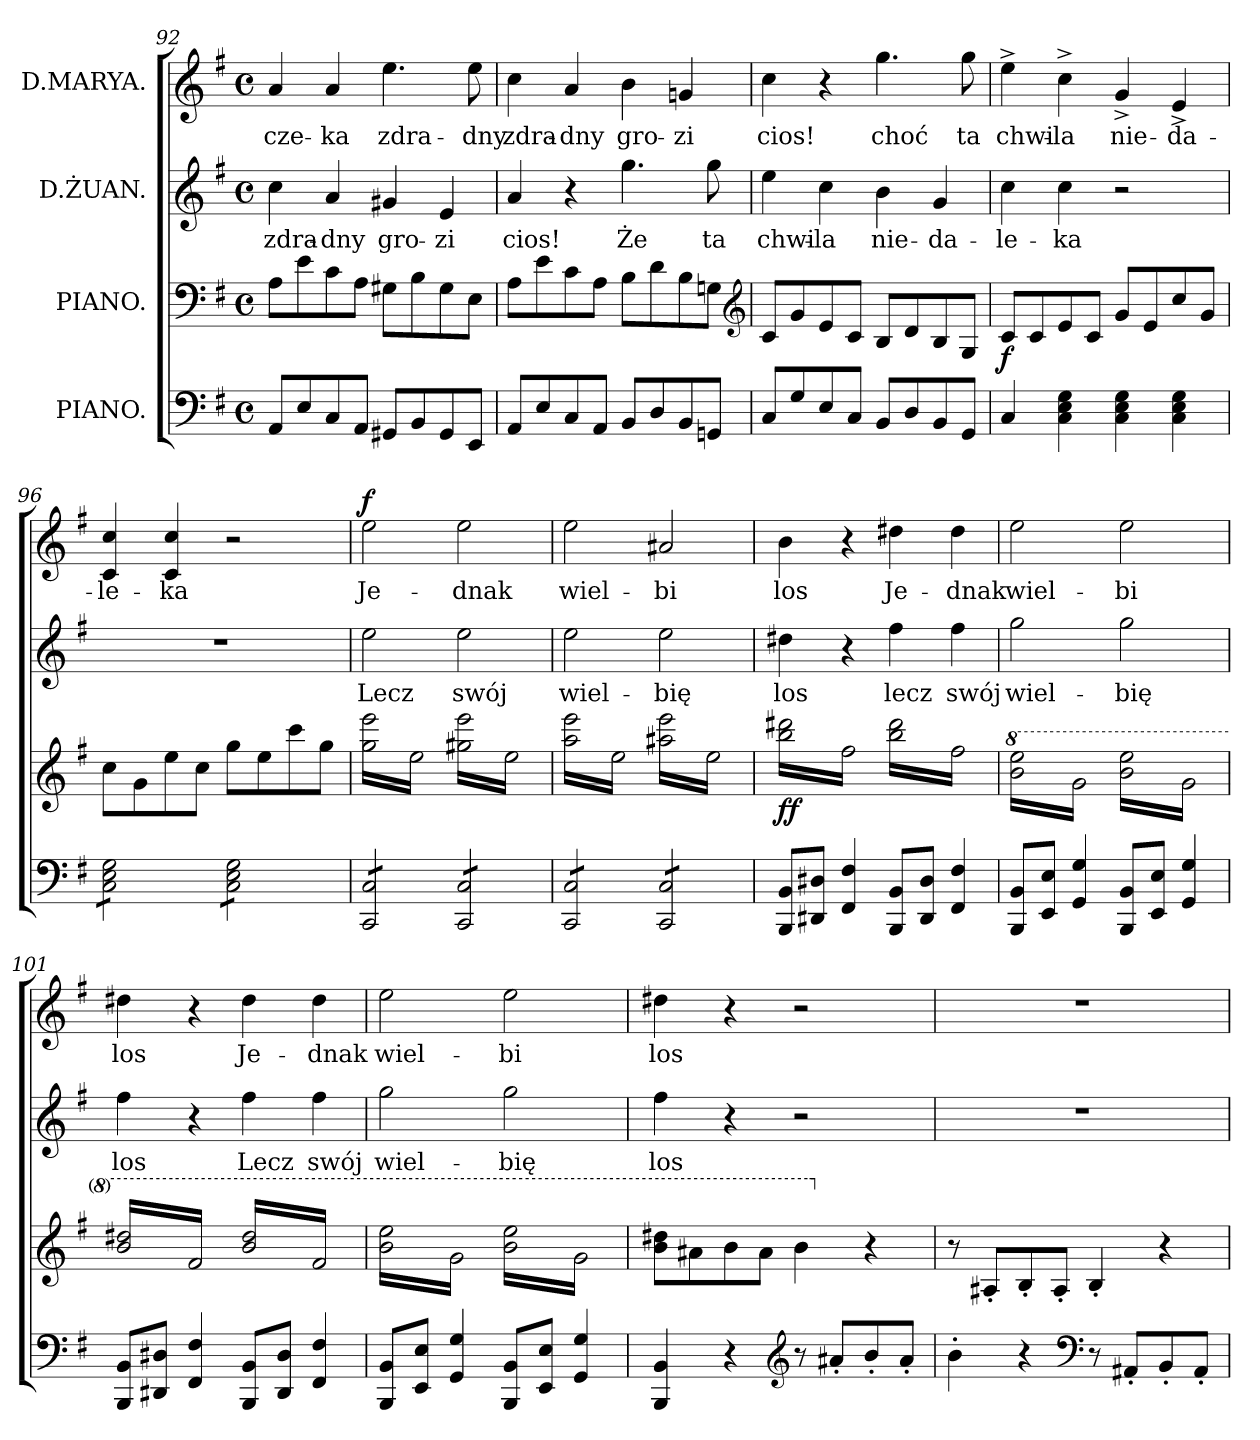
**kern	**kern	**dynam	**kern	**text	**kern	**text	**dynam
*part4	*part3	*part3	*part2	*part2	*part1	*part1	*part1
*staff4	*staff3	*staff3	*staff2	*staff2	*staff1	*staff1	*staff1
*I"PIANO.	*I"PIANO.	*	*I"D.ŻUAN.	*	*I"D.MARYA.	*	*
*clefF4	*clefF4	*	*clefG2	*	*clefG2	*	*
*k[f#]	*k[f#]	*	*k[f#]	*	*k[f#]	*	*
*M4/4	*M4/4	*	*M4/4	*	*M4/4	*	*
*met(c)	*met(c)	*	*met(c)	*	*met(c)	*	*
=92	=92	=92	=92	=92	=92	=92	=92
8AA/L	8A\L	.	4cc\	zdra-	4a/	cze-	.
8E/	8e\	.	.	.	.	.	.
8C/	8c\	.	4a/	-dny	4a/	-ka	.
8AA/J	8A\J	.	.	.	.	.	.
8GG#X/L	8G#X\L	.	4g#X/	gro-	4.ee\	zdra-	.
8BB/	8B\	.	.	.	.	.	.
8GG#/	8G#\	.	4e/	-zi	.	.	.
8EE/J	8E\J	.	.	.	8ee\	-dny	.
=93	=93	=93	=93	=93	=93	=93	=93
8AA/L	8A\L	.	4a/	cios!	4cc\	zdra-	.
8E/	8e\	.	.	.	.	.	.
8C/	8c\	.	4r	.	4a/	-dny	.
8AA/J	8A\J	.	.	.	.	.	.
8BB/L	8B\L	.	4.gg\	Że	4b\	gro-	.
8D/	8d\	.	.	.	.	.	.
8BB/	8B\	.	.	.	4gn/	-zi	.
8GGn/J	8Gn\J	.	8gg\	ta	.	.	.
*	*clefG2	*	*	*	*	*	*
=94	=94	=94	=94	=94	=94	=94	=94
8C/L	8c/L	.	4ee\	chwi-	4cc\	cios!	.
8G/	8g/	.	.	.	.	.	.
8E/	8e/	.	4cc\	-la	4r	.	.
8C/J	8c/J	.	.	.	.	.	.
8BB/L	8B/L	.	4b\	nie-	4.gg\	choć	.
8D/	8d/	.	.	.	.	.	.
8BB/	8B/	.	4g/	-da-	.	.	.
8GG/J	8G/J	.	.	.	8gg\	ta	.
=95	=95	=95	=95	=95	=95	=95	=95
4C/	8c/L	f	4cc\	-le-	4ee^\	chwi-	.
.	8c/	.	.	.	.	.	.
4C\ 4E\ 4G\	8e/	.	4cc\	-ka	4cc^\	-la	.
.	8c/J	.	.	.	.	.	.
4C\ 4E\ 4G\	8g/L	.	2r	.	4g^>/	nie-	.
.	8e/	.	.	.	.	.	.
4C\ 4E\ 4G\	8cc/	.	.	.	4e^>/	-da-	.
.	8g/J	.	.	.	.	.	.
=96	=96	=96	=96	=96	=96	=96	=96
*tremolo	*	*	*	*	*	*	*
8C\ 8E\ 8G\L	8cc\L	.	1r	.	4c/ 4cc/	-le-	.
8C\ 8E\ 8G\	8g\	.	.	.	.	.	.
8C\ 8E\ 8G\	8ee\	.	.	.	4c/ 4cc/	-ka	.
8C\ 8E\ 8G\J	8cc\J	.	.	.	.	.	.
8C\ 8E\ 8G\L	8gg\L	.	.	.	2r	.	.
8C\ 8E\ 8G\	8ee\	.	.	.	.	.	.
8C\ 8E\ 8G\	8ccc\	.	.	.	.	.	.
8C\ 8E\ 8G\J	8gg\J	.	.	.	.	.	.
=97	=97	=97	=97	=97	=97	=97	=97
!	!	!	!	!	!	!	!LO:DY:b
*	*tremolo	*	*	*	*	*	*
8CC/ 8C/L	16gg\ 16eee\LL	.	2ee\	Lecz	2ee\	Je-	f
.	16ee\	.	.	.	.	.	.
8CC/ 8C/	16gg\ 16eee\	.	.	.	.	.	.
.	16ee\	.	.	.	.	.	.
8CC/ 8C/	16gg\ 16eee\	.	.	.	.	.	.
.	16ee\	.	.	.	.	.	.
8CC/ 8C/J	16gg\ 16eee\	.	.	.	.	.	.
.	16ee\JJ	.	.	.	.	.	.
8CC/ 8C/L	16gg#X\ 16eee\LL	.	2ee\	swój	2ee\	-dnak	.
.	16ee\	.	.	.	.	.	.
8CC/ 8C/	16gg#X\ 16eee\	.	.	.	.	.	.
.	16ee\	.	.	.	.	.	.
8CC/ 8C/	16gg#X\ 16eee\	.	.	.	.	.	.
.	16ee\	.	.	.	.	.	.
8CC/ 8C/J	16gg#X\ 16eee\	.	.	.	.	.	.
.	16ee\JJ	.	.	.	.	.	.
=98	=98	=98	=98	=98	=98	=98	=98
8CC/ 8C/L	16aa\ 16eee\LL	.	2ee\	wiel-	2ee\	wiel-	.
.	16ee\	.	.	.	.	.	.
8CC/ 8C/	16aa\ 16eee\	.	.	.	.	.	.
.	16ee\	.	.	.	.	.	.
8CC/ 8C/	16aa\ 16eee\	.	.	.	.	.	.
.	16ee\	.	.	.	.	.	.
8CC/ 8C/J	16aa\ 16eee\	.	.	.	.	.	.
.	16ee\JJ	.	.	.	.	.	.
8CC/ 8C/L	16aa#X\ 16eee\LL	.	2ee\	-bię	2a#X/	-bi	.
.	16ee\	.	.	.	.	.	.
8CC/ 8C/	16aa#X\ 16eee\	.	.	.	.	.	.
.	16ee\	.	.	.	.	.	.
8CC/ 8C/	16aa#X\ 16eee\	.	.	.	.	.	.
.	16ee\	.	.	.	.	.	.
8CC/ 8C/J	16aa#X\ 16eee\	.	.	.	.	.	.
*Xtremolo	*	*	*	*	*	*	*
.	16ee\JJ	.	.	.	.	.	.
=99	=99	=99	=99	=99	=99	=99	=99
8BBB/ 8BB/L	16bb\ 16ddd#X\LL	ff	4dd#X\	los	4b\	los	.
.	16ff#\	.	.	.	.	.	.
8DD#X/ 8D#X/J	16bb\ 16ddd#X\	.	.	.	.	.	.
.	16ff#\	.	.	.	.	.	.
4FF#/ 4F#/	16bb\ 16ddd#X\	.	4r	.	4r	.	.
.	16ff#\	.	.	.	.	.	.
.	16bb\ 16ddd#X\	.	.	.	.	.	.
.	16ff#\JJ	.	.	.	.	.	.
8BBB/ 8BB/L	16bb\ 16ddd#\LL	.	4ff#\	lecz	4dd#X\	Je-	.
.	16ff#\	.	.	.	.	.	.
8DD#/ 8D#/J	16bb\ 16ddd#\	.	.	.	.	.	.
.	16ff#\	.	.	.	.	.	.
4FF#/ 4F#/	16bb\ 16ddd#\	.	4ff#\	swój	4dd#\	-dnak	.
.	16ff#\	.	.	.	.	.	.
.	16bb\ 16ddd#\	.	.	.	.	.	.
.	16ff#\JJ	.	.	.	.	.	.
=100	=100	=100	=100	=100	=100	=100	=100
*	*8va	*	*	*	*	*	*
8BBB/ 8BB/L	16bb\ 16eee\LL	.	2gg\	wiel-	2ee\	wiel-	.
.	16gg\	.	.	.	.	.	.
8EE/ 8E/J	16bb\ 16eee\	.	.	.	.	.	.
.	16gg\	.	.	.	.	.	.
4GG/ 4G/	16bb\ 16eee\	.	.	.	.	.	.
.	16gg\	.	.	.	.	.	.
.	16bb\ 16eee\	.	.	.	.	.	.
.	16gg\JJ	.	.	.	.	.	.
8BBB/ 8BB/L	16bb\ 16eee\LL	.	2gg\	-bię	2ee\	-bi	.
.	16gg\	.	.	.	.	.	.
8EE/ 8E/J	16bb\ 16eee\	.	.	.	.	.	.
.	16gg\	.	.	.	.	.	.
4GG/ 4G/	16bb\ 16eee\	.	.	.	.	.	.
.	16gg\	.	.	.	.	.	.
.	16bb\ 16eee\	.	.	.	.	.	.
.	16gg\JJ	.	.	.	.	.	.
=101	=101	=101	=101	=101	=101	=101	=101
8BBB/ 8BB/L	16bb/ 16ddd#X/LL	.	4ff#\	los	4dd#X\	los	.
.	16ff#/	.	.	.	.	.	.
8DD#X/ 8D#X/J	16bb/ 16ddd#X/	.	.	.	.	.	.
.	16ff#/	.	.	.	.	.	.
4FF#/ 4F#/	16bb/ 16ddd#X/	.	4r	.	4r	.	.
.	16ff#/	.	.	.	.	.	.
.	16bb/ 16ddd#X/	.	.	.	.	.	.
.	16ff#/JJ	.	.	.	.	.	.
8BBB/ 8BB/L	16bb/ 16ddd#/LL	.	4ff#\	Lecz	4dd#\	Je-	.
.	16ff#/	.	.	.	.	.	.
8DD#/ 8D#/J	16bb/ 16ddd#/	.	.	.	.	.	.
.	16ff#/	.	.	.	.	.	.
4FF#/ 4F#/	16bb/ 16ddd#/	.	4ff#\	swój	4dd#\	-dnak	.
.	16ff#/	.	.	.	.	.	.
.	16bb/ 16ddd#/	.	.	.	.	.	.
.	16ff#/JJ	.	.	.	.	.	.
=102	=102	=102	=102	=102	=102	=102	=102
8BBB/ 8BB/L	16bb\ 16eee\LL	.	2gg\	wiel-	2ee\	wiel-	.
.	16gg\	.	.	.	.	.	.
8EE/ 8E/J	16bb\ 16eee\	.	.	.	.	.	.
.	16gg\	.	.	.	.	.	.
4GG/ 4G/	16bb\ 16eee\	.	.	.	.	.	.
.	16gg\	.	.	.	.	.	.
.	16bb\ 16eee\	.	.	.	.	.	.
.	16gg\JJ	.	.	.	.	.	.
8BBB/ 8BB/L	16bb\ 16eee\LL	.	2gg\	-bię	2ee\	-bi	.
.	16gg\	.	.	.	.	.	.
8EE/ 8E/J	16bb\ 16eee\	.	.	.	.	.	.
.	16gg\	.	.	.	.	.	.
4GG/ 4G/	16bb\ 16eee\	.	.	.	.	.	.
.	16gg\	.	.	.	.	.	.
.	16bb\ 16eee\	.	.	.	.	.	.
.	16gg\JJ	.	.	.	.	.	.
*	*Xtremolo	*	*	*	*	*	*
=103	=103	=103	=103	=103	=103	=103	=103
4BBB/ 4BB/	8bb\ 8ddd#X\L	.	4ff#\	los	4dd#X\	los	.
.	.	.	.	.	.	.	.
.	8aa#X\	.	.	.	.	.	.
.	.	.	.	.	.	.	.
4r	8bb\	.	4r	.	4r	.	.
.	8aa#\J	.	.	.	.	.	.
*clefG2	*	*	*	*	*	*	*
8r	4bb\	.	2r	.	2r	.	.
8a#X'/L	.	.	.	.	.	.	.
*	*X8va	*	*	*	*	*	*
8b'/	4r	.	.	.	.	.	.
8a#'/J	.	.	.	.	.	.	.
=104	=104	=104	=104	=104	=104	=104	=104
4b'\	8r	.	1r	.	1r	.	.
.	8A#X'/L	.	.	.	.	.	.
4r	8B'/	.	.	.	.	.	.
.	8A#'/J	.	.	.	.	.	.
*clefF4	*	*	*	*	*	*	*
8r	4B'/	.	.	.	.	.	.
8AA#X'/L	.	.	.	.	.	.	.
8BB'/	4r	.	.	.	.	.	.
8AA#'/J	.	.	.	.	.	.	.
=	=	=	=	=	=	=	=
*-	*-	*-	*-	*-	*-	*-	*-
